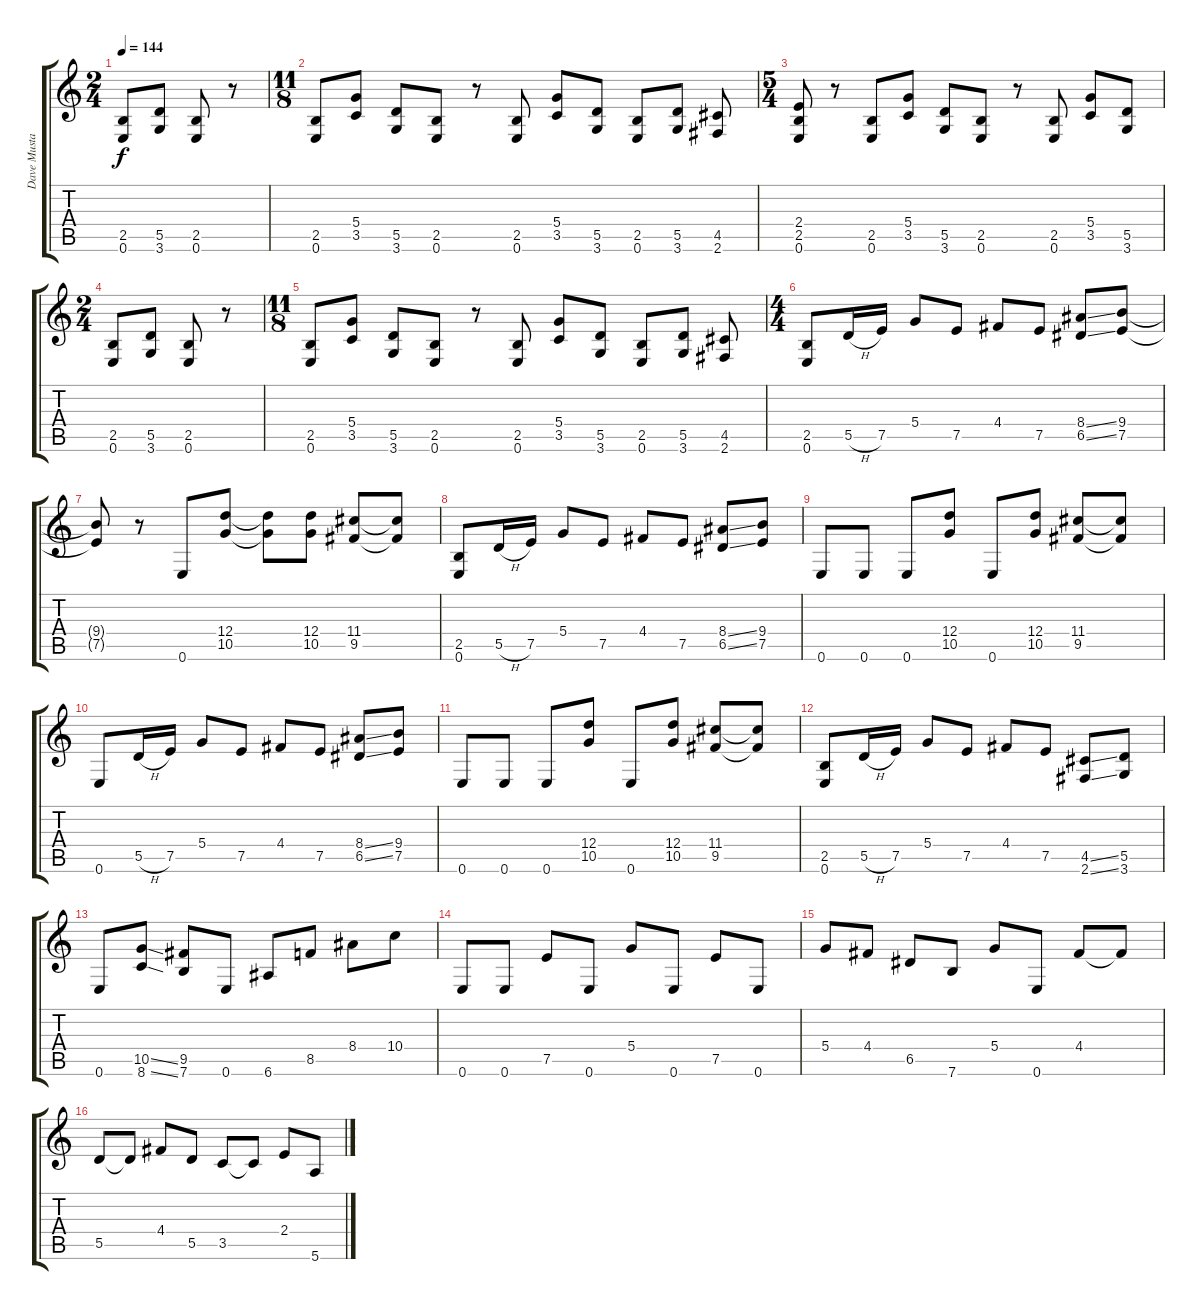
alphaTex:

\track ("Dave Mustaine" "Dave Musta") {instrument distortionguitar}
\staff {score tabs}
\tuning (E4 B3 G3 D3 A2 E2) {hide}
\ts (2 4)
\tempo 144
\clef g2
\ks c
(2.5 0.6).8{dy f} (5.5 3.6).8 (2.5 0.6).8 r.8 |
\ts (11 8)
(2.5 0.6).8 (5.4 3.5).8 (5.5 3.6).8 (2.5 0.6).8 r.8 (2.5 0.6).8 (5.4 3.5).8 (5.5 3.6).8 (2.5 0.6).8 (5.5 3.6).8 (4.5 2.6).8 |
\ts (5 4)
(2.4 2.5 0.6).8 r.8 (2.5 0.6).8 (5.4 3.5).8 (5.5 3.6).8 (2.5 0.6).8 r.8 (2.5 0.6).8 (5.4 3.5).8 (5.5 3.6).8 |
\ts (2 4)
(2.5 0.6).8 (5.5 3.6).8 (2.5 0.6).8 r.8 |
\ts (11 8)
(2.5 0.6).8 (5.4 3.5).8 (5.5 3.6).8 (2.5 0.6).8 r.8 (2.5 0.6).8 (5.4 3.5).8 (5.5 3.6).8 (2.5 0.6).8 (5.5 3.6).8 (4.5 2.6).8 |
\ts (4 4)
(2.5 0.6).8 5.5{h}.16 7.5.16 5.4.8 7.5.8 4.4.8 7.5.8 (8.4{ss} 6.5{ss}).8 (9.4 7.5).8 |
(9.4{t} 7.5{t}).8 r.8 0.6.8 (12.4 10.5).8 (12.4{t} 10.5{t}).8 (12.4 10.5).8 (11.4 9.5).8 (11.4{t} 9.5{t}).8 |
(2.5 0.6).8 5.5{h}.16 7.5.16 5.4.8 7.5.8 4.4.8 7.5.8 (8.4{ss} 6.5{ss}).8 (9.4 7.5).8 |
0.6.8 0.6.8 0.6.8 (12.4 10.5).8 0.6.8 (12.4 10.5).8 (11.4 9.5).8 (11.4{t} 9.5{t}).8 |
0.6.8 5.5{h}.16 7.5.16 5.4.8 7.5.8 4.4.8 7.5.8 (8.4{ss} 6.5{ss}).8 (9.4 7.5).8 |
0.6.8 0.6.8 0.6.8 (12.4 10.5).8 0.6.8 (12.4 10.5).8 (11.4 9.5).8 (11.4{t} 9.5{t}).8 |
(2.5 0.6).8 5.5{h}.16 7.5.16 5.4.8 7.5.8 4.4.8 7.5.8 (4.5{ss} 2.6{ss}).8 (5.5 3.6).8 |
0.6.8 (10.5{ss} 8.6{ss}).8 (9.5 7.6).8 0.6.8 6.6.8 8.5.8 8.4.8 10.4.8 |
0.6.8 0.6.8 7.5.8 0.6.8 5.4.8 0.6.8 7.5.8 0.6.8 |
5.4.8 4.4.8 6.5.8 7.6.8 5.4.8 0.6.8 4.4.8 4.4{t}.8 |
5.5.8 5.5{t}.8 4.4.8 5.5.8 3.5.8 3.5{t}.8 2.4.8 5.6.8
